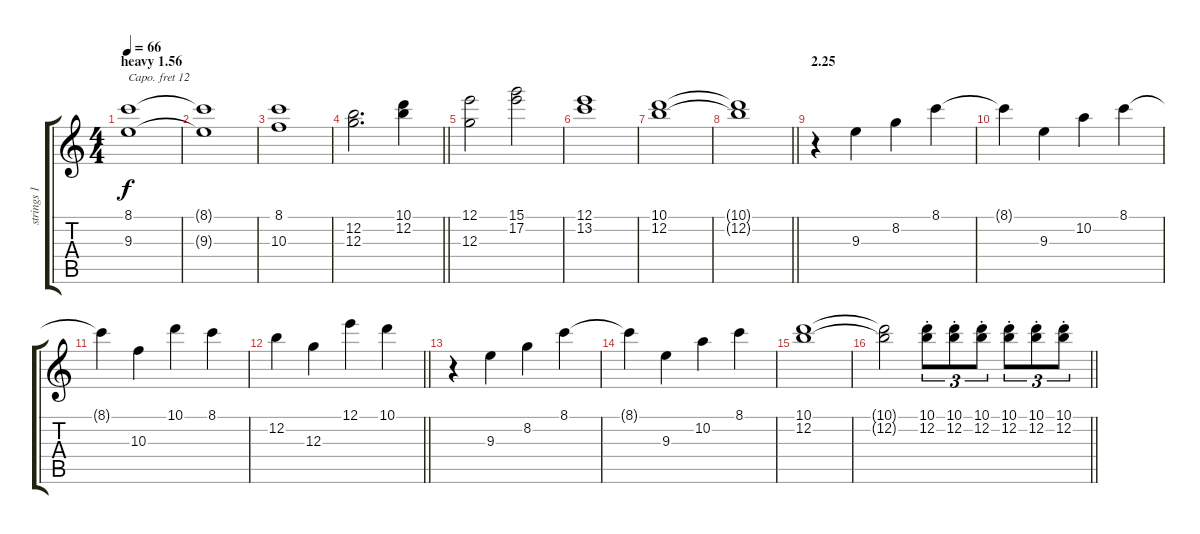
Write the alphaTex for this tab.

\track ("strings 1 (+12)" "strings 1 ") {instrument stringensemble1}
\staff {score tabs}
\capo 12
\tuning (E4 B3 G3 D3 A2 E2) {hide}
\ts (4 4)
\section ("" "heavy 1.56")
\tempo 66
\clef g2
\ks c
(8.1 9.3).1{dy f} |
(8.1{t} 9.3{t}).1 |
(8.1 10.3).1 |
\barLineRight lightlight
(12.2 12.3).2{d} (10.1 12.2).4 |
(12.1 12.3).2 (15.1 17.2).2 |
(12.1 13.2).1 |
(10.1 12.2).1 |
\barLineRight lightlight
(10.1{t} 12.2{t}).1 |
\section ("" "2.25")
r.4 9.3.4 8.2.4 8.1.4 |
8.1{t}.4 9.3.4 10.2.4 8.1.4 |
8.1{t}.4 10.3.4 10.1.4 8.1.4 |
\barLineRight lightlight
12.2.4 12.3.4 12.1.4 10.1.4 |
r.4 9.3.4 8.2.4 8.1.4 |
8.1{t}.4 9.3.4 10.2.4 8.1.4 |
(10.1 12.2).1 |
\barLineRight lightlight
(10.1{t} 12.2{t}).2 (10.1{st} 12.2{st}).8{tu (3 2)} (10.1{st} 12.2{st}).8{tu (3 2)} (10.1{st} 12.2{st}).8{tu (3 2)} (10.1{st} 12.2{st}).8{tu (3 2)} (10.1{st} 12.2{st}).8{tu (3 2)} (10.1{st} 12.2{st}).8{tu (3 2)}
